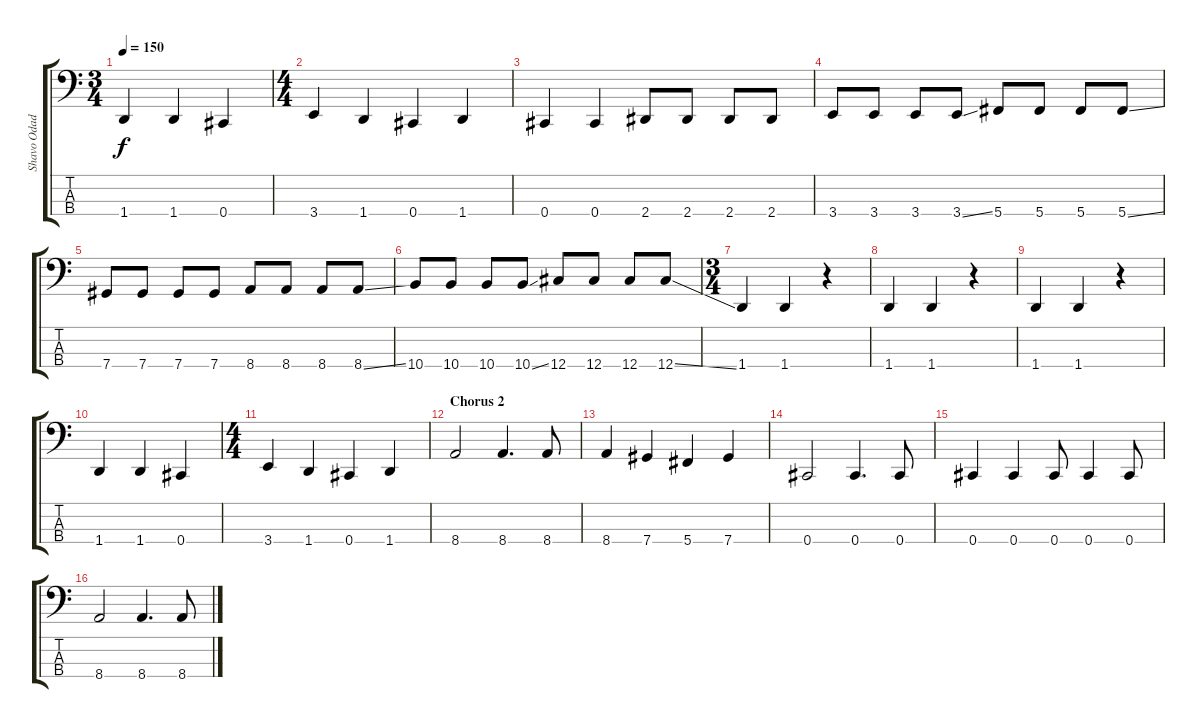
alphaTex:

\track ("Shavo Odadjian" "Shavo Odad") {instrument electricbasspick}
\staff {score tabs}
\tuning (Gb2 Db2 Ab1 Db1) {hide}
\ts (3 4)
\tempo 150
\clef f4
\ks c
1.4.4{dy f} 1.4.4 0.4.4 |
\ts (4 4)
3.4.4 1.4.4 0.4.4 1.4.4 |
0.4.4 0.4.4 2.4.8 2.4.8 2.4.8 2.4.8 |
3.4.8 3.4.8 3.4.8 3.4{ss}.8 5.4.8 5.4.8 5.4.8 5.4{ss}.8 |
7.4.8 7.4.8 7.4.8 7.4.8 8.4.8 8.4.8 8.4.8 8.4{ss}.8 |
10.4.8 10.4.8 10.4.8 10.4{ss}.8 12.4.8 12.4.8 12.4.8 12.4{ss}.8 |
\ts (3 4)
1.4.4 1.4.4 r.4 |
1.4.4 1.4.4 r.4 |
1.4.4 1.4.4 r.4 |
1.4.4 1.4.4 0.4.4 |
\ts (4 4)
3.4.4 1.4.4 0.4.4 1.4.4 |
\section ("" "Chorus 2")
8.4.2 8.4.4{d} 8.4.8 |
8.4.4 7.4.4 5.4.4 7.4.4 |
0.4.2 0.4.4{d} 0.4.8 |
0.4.4 0.4.4 0.4.8 0.4.4 0.4.8 |
8.4.2 8.4.4{d} 8.4.8
